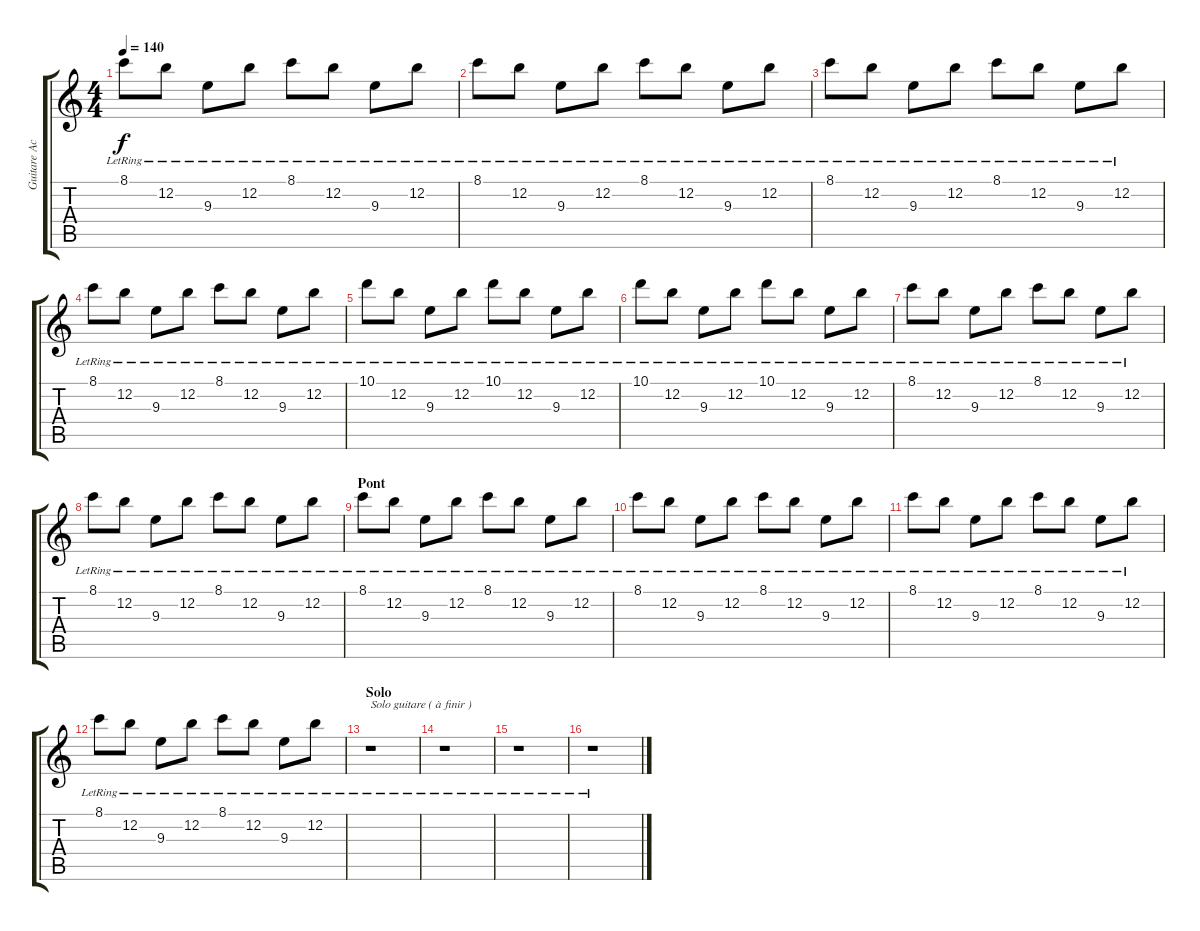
\track ("Guitare Acoustique " "Guitare Ac") {instrument acousticguitarsteel}
\staff {score tabs}
\tuning (E4 B3 G3 D3 A2 E2) {hide}
\ts (4 4)
\tempo 140
\clef g2
\ks c
8.1{lr}.8{dy f} 12.2{lr}.8 9.3{lr}.8 12.2{lr}.8 8.1{lr}.8 12.2{lr}.8 9.3{lr}.8 12.2{lr}.8 |
8.1{lr}.8 12.2{lr}.8 9.3{lr}.8 12.2{lr}.8 8.1{lr}.8 12.2{lr}.8 9.3{lr}.8 12.2{lr}.8 |
8.1{lr}.8 12.2{lr}.8 9.3{lr}.8 12.2{lr}.8 8.1{lr}.8 12.2{lr}.8 9.3{lr}.8 12.2{lr}.8 |
8.1{lr}.8 12.2{lr}.8 9.3{lr}.8 12.2{lr}.8 8.1{lr}.8 12.2{lr}.8 9.3{lr}.8 12.2{lr}.8 |
10.1{lr}.8 12.2{lr}.8 9.3{lr}.8 12.2{lr}.8 10.1{lr}.8 12.2{lr}.8 9.3{lr}.8 12.2{lr}.8 |
10.1{lr}.8 12.2{lr}.8 9.3{lr}.8 12.2{lr}.8 10.1{lr}.8 12.2{lr}.8 9.3{lr}.8 12.2{lr}.8 |
8.1{lr}.8 12.2{lr}.8 9.3{lr}.8 12.2{lr}.8 8.1{lr}.8 12.2{lr}.8 9.3{lr}.8 12.2{lr}.8 |
8.1{lr}.8 12.2{lr}.8 9.3{lr}.8 12.2{lr}.8 8.1{lr}.8 12.2{lr}.8 9.3{lr}.8 12.2{lr}.8 |
\section ("" "Pont")
8.1{lr}.8 12.2{lr}.8 9.3{lr}.8 12.2{lr}.8 8.1{lr}.8 12.2{lr}.8 9.3{lr}.8 12.2{lr}.8 |
8.1{lr}.8 12.2{lr}.8 9.3{lr}.8 12.2{lr}.8 8.1{lr}.8 12.2{lr}.8 9.3{lr}.8 12.2{lr}.8 |
8.1{lr}.8 12.2{lr}.8 9.3{lr}.8 12.2{lr}.8 8.1{lr}.8 12.2{lr}.8 9.3{lr}.8 12.2{lr}.8 |
8.1{lr}.8 12.2{lr}.8 9.3{lr}.8 12.2{lr}.8 8.1{lr}.8 12.2{lr}.8 9.3{lr}.8 12.2{lr}.8 |
\section ("" "Solo")
r.1{txt "Solo guitare ( à finir )"} |
r.1 |
r.1 |
r.1
